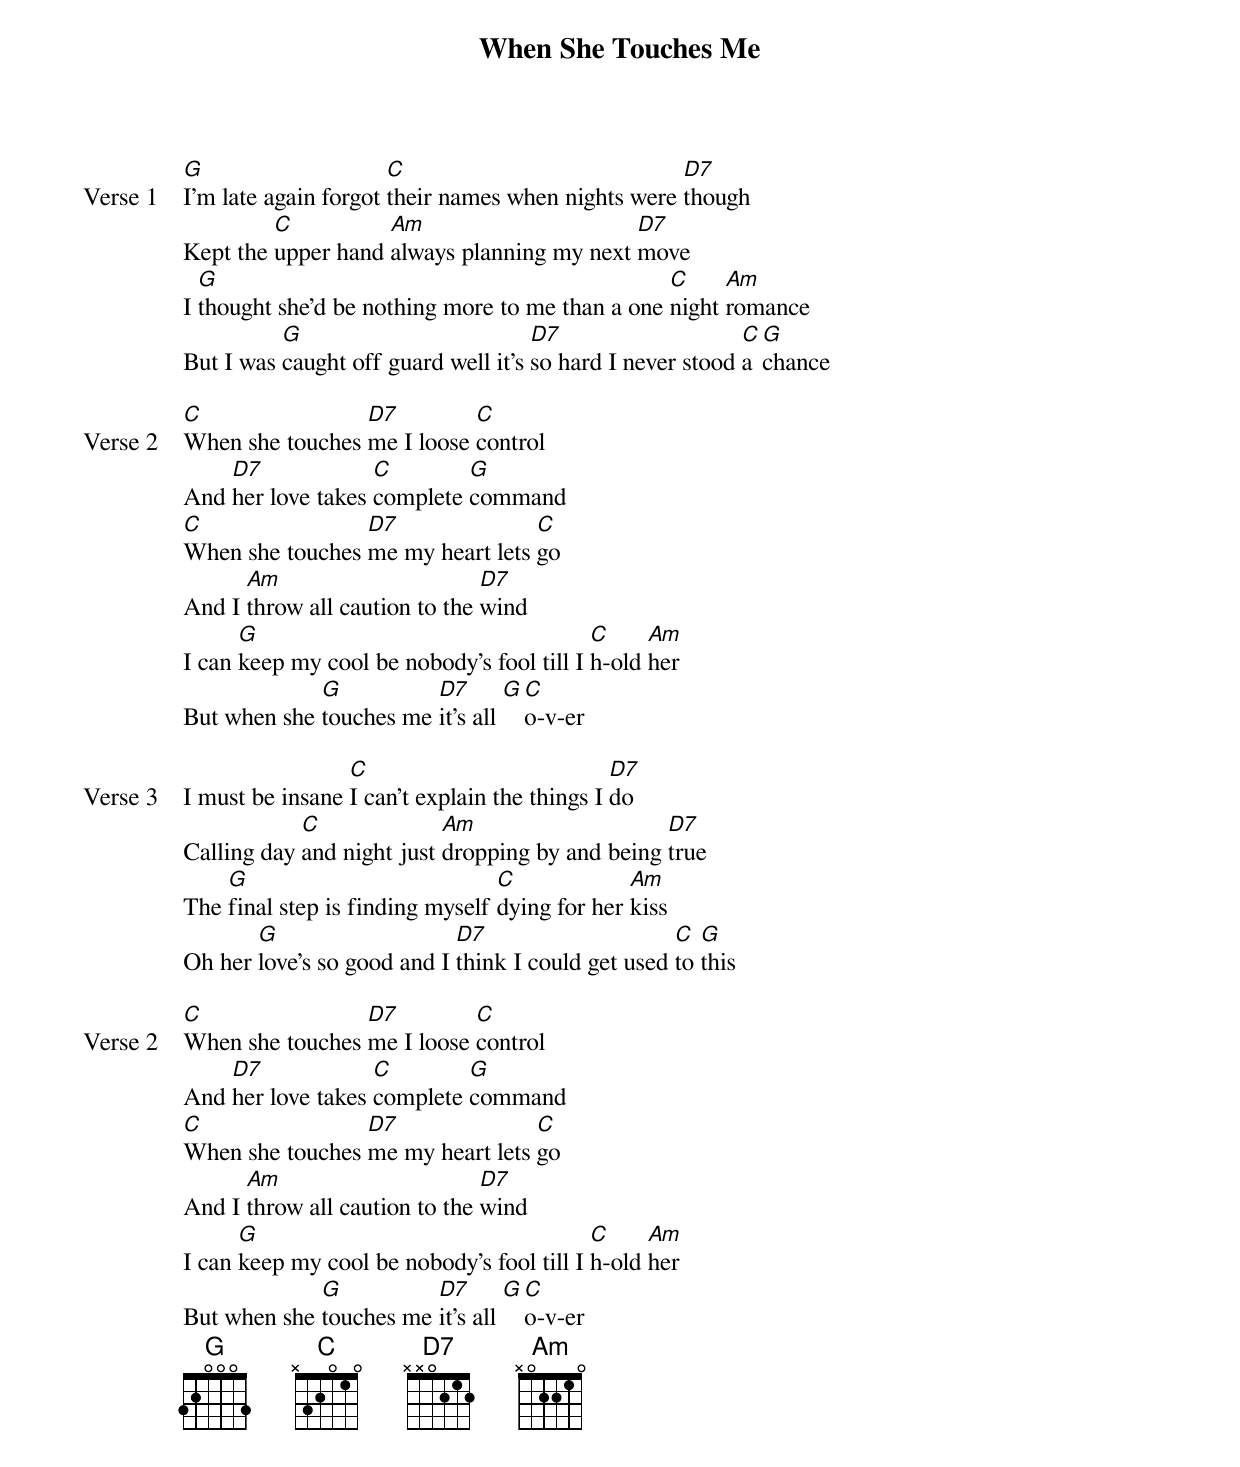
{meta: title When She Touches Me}
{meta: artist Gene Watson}
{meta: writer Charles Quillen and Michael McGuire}

{start_of_verse: Verse 1}
[G]I'm late again forgot [C]their names when nights were [D7]though
Kept the [C]upper hand [Am]always planning my next [D7]move
I [G]thought she'd be nothing more to me than a one [C]night [Am]romance
But I was [G]caught off guard well it's [D7]so hard I never stood [C]a [G]chance
{end_of_verse}

{start_of_verse: Verse 2}
[C]When she touches [D7]me I loose [C]control
And [D7]her love takes [C]complete [G]command
[C]When she touches [D7]me my heart lets [C]go
And I [Am]throw all caution to the [D7]wind
I can [G]keep my cool be nobody's fool till I [C]h-old [Am]her
But when she [G]touches me [D7]it's all [G][C]o-v-er
{end_of_verse}

{start_of_verse: Verse 3}
I must be insane [C]I can't explain the things I [D7]do
Calling day [C]and night just [Am]dropping by and being [D7]true
The [G]final step is finding myself [C]dying for her [Am]kiss
Oh her [G]love's so good and I [D7]think I could get used [C]to [G]this
{end_of_verse}

{start_of_verse: Verse 2}
[C]When she touches [D7]me I loose [C]control
And [D7]her love takes [C]complete [G]command
[C]When she touches [D7]me my heart lets [C]go
And I [Am]throw all caution to the [D7]wind
I can [G]keep my cool be nobody's fool till I [C]h-old [Am]her
But when she [G]touches me [D7]it's all [G][C]o-v-er
{end_of_verse}
